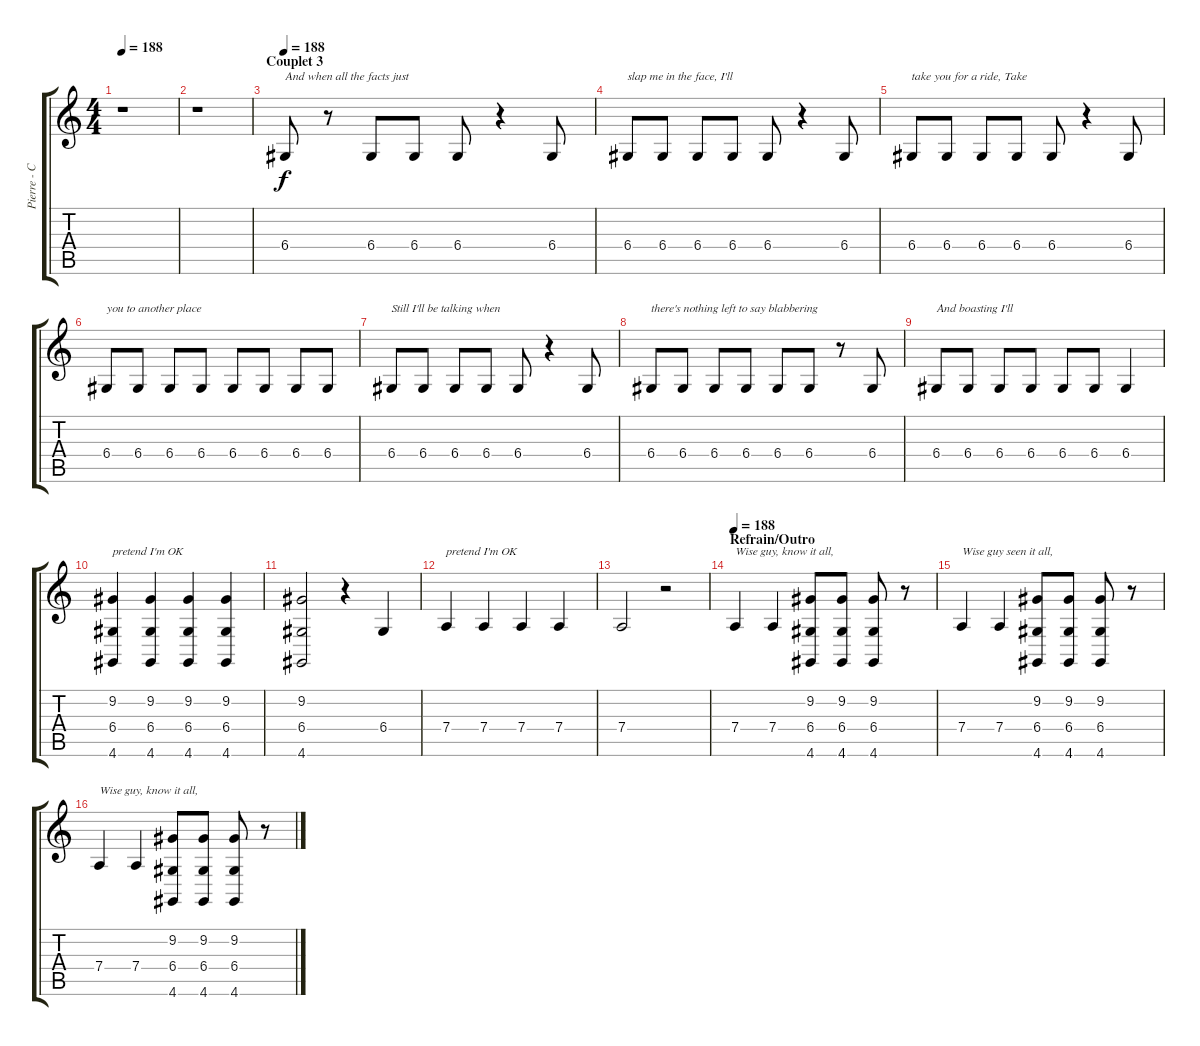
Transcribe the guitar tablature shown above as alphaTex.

\track ("Pierre - Chant" "Pierre - C") {instrument synthbrass1}
\staff {score tabs}
\tuning (E4 B3 G3 D3 A2 E2) {hide}
\ts (4 4)
\tempo 188
\clef g2
\ks c
r.1{dy f} |
r.1 |
\section ("" "Couplet 3")
\tempo 188
6.4.8{txt "And when all the facts just" volume 12 balance 8 instrument synthbrass1} r.8 6.4.8 6.4.8 6.4.8 r.4 6.4.8 |
6.4.8{txt "slap me in the face, I'll"} 6.4.8 6.4.8 6.4.8 6.4.8 r.4 6.4.8 |
6.4.8{txt "take you for a ride, Take"} 6.4.8 6.4.8 6.4.8 6.4.8 r.4 6.4.8 |
6.4.8{txt "you to another place"} 6.4.8 6.4.8 6.4.8 6.4.8 6.4.8 6.4.8 6.4.8 |
6.4.8{txt "Still I'll be talking when"} 6.4.8 6.4.8 6.4.8 6.4.8 r.4 6.4.8 |
6.4.8{txt "there's nothing left to say blabbering "} 6.4.8 6.4.8 6.4.8 6.4.8 6.4.8 r.8 6.4.8 |
6.4.8{txt "And boasting I'll"} 6.4.8 6.4.8 6.4.8 6.4.8 6.4.8 6.4.4 |
(9.2 6.4 4.6).4{txt "pretend I'm OK"} (9.2 6.4 4.6).4 (9.2 6.4 4.6).4 (9.2 6.4 4.6).4 |
(9.2 6.4 4.6).2 r.4 6.4.4 |
7.4.4{txt "pretend I'm OK"} 7.4.4 7.4.4 7.4.4 |
7.4.2 r.2 |
\section ("" "Refrain/Outro")
\tempo 188
7.4.4{txt "Wise guy, know it all," volume 12 balance 8 instrument synthbrass1} 7.4.4 (9.2 6.4 4.6).8 (9.2 6.4 4.6).8 (9.2 6.4 4.6).8 r.8 |
7.4.4{txt "Wise guy seen it all,"} 7.4.4 (9.2 6.4 4.6).8 (9.2 6.4 4.6).8 (9.2 6.4 4.6).8 r.8 |
7.4.4{txt "Wise guy, know it all,"} 7.4.4 (9.2 6.4 4.6).8 (9.2 6.4 4.6).8 (9.2 6.4 4.6).8 r.8
